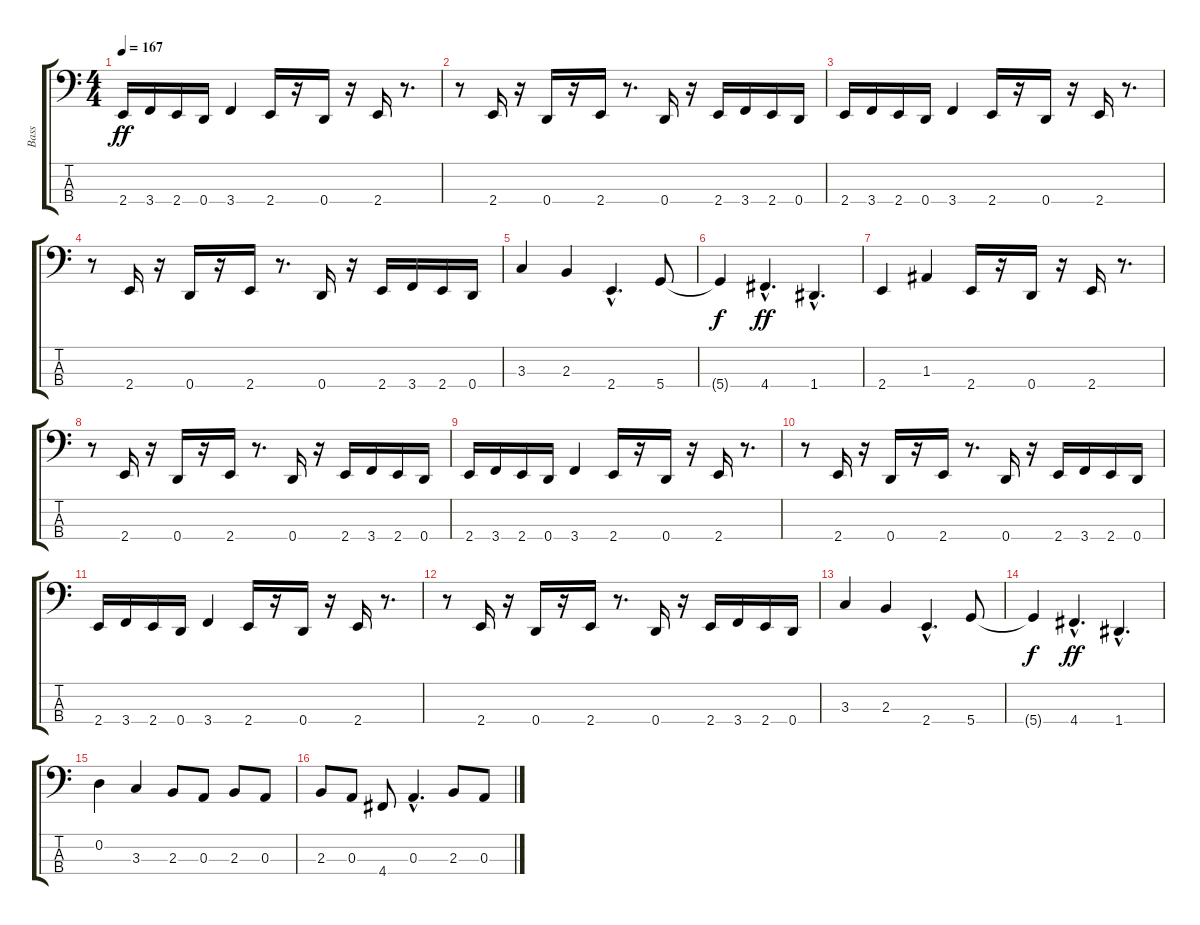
\track ("Bass" "Bass") {instrument electricbassfinger}
\staff {score tabs}
\tuning (G2 D2 A1 D1) {hide}
\ts (4 4)
\tempo 167
\clef f4
\ks c
2.4.16{dy ff} 3.4.16 2.4.16 0.4.16 3.4.4 2.4.16 r.16 0.4.16 r.16 2.4.16 r.8{d} |
r.8 2.4.16 r.16 0.4.16 r.16 2.4.16 r.8{d} 0.4.16 r.16 2.4.16 3.4.16 2.4.16 0.4.16 |
2.4.16 3.4.16 2.4.16 0.4.16 3.4.4 2.4.16 r.16 0.4.16 r.16 2.4.16 r.8{d} |
r.8 2.4.16 r.16 0.4.16 r.16 2.4.16 r.8{d} 0.4.16 r.16 2.4.16 3.4.16 2.4.16 0.4.16 |
3.3.4 2.3.4 2.4{hac}.4{d} 5.4.8 |
5.4{t}.4{dy f} 4.4{hac}.4{d dy ff} 1.4{hac}.4{d} |
2.4.4 1.3.4 2.4.16 r.16 0.4.16 r.16 2.4.16 r.8{d} |
r.8 2.4.16 r.16 0.4.16 r.16 2.4.16 r.8{d} 0.4.16 r.16 2.4.16 3.4.16 2.4.16 0.4.16 |
2.4.16 3.4.16 2.4.16 0.4.16 3.4.4 2.4.16 r.16 0.4.16 r.16 2.4.16 r.8{d} |
r.8 2.4.16 r.16 0.4.16 r.16 2.4.16 r.8{d} 0.4.16 r.16 2.4.16 3.4.16 2.4.16 0.4.16 |
2.4.16 3.4.16 2.4.16 0.4.16 3.4.4 2.4.16 r.16 0.4.16 r.16 2.4.16 r.8{d} |
r.8 2.4.16 r.16 0.4.16 r.16 2.4.16 r.8{d} 0.4.16 r.16 2.4.16 3.4.16 2.4.16 0.4.16 |
3.3.4 2.3.4 2.4{hac}.4{d} 5.4.8 |
5.4{t}.4{dy f} 4.4{hac}.4{d dy ff} 1.4{hac}.4{d} |
0.2.4 3.3.4 2.3.8 0.3.8 2.3.8 0.3.8 |
2.3.8 0.3.8 4.4.8 0.3{hac}.4{d} 2.3.8 0.3.8
